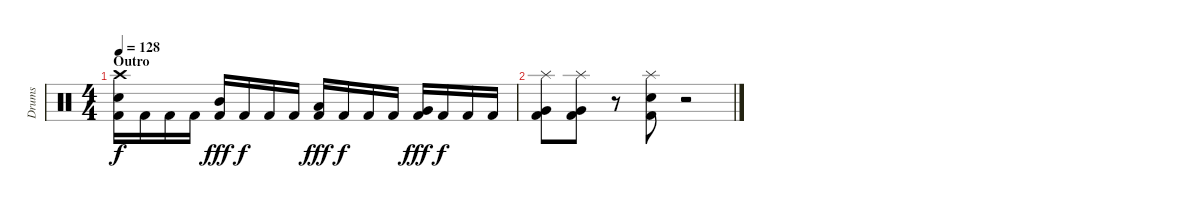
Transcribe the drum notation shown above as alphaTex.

\track ("Drums" "Drums") {instrument percussion}
\staff {score}
\articulation defaults
\ts (4 4)
\section ("" "Outro")
\tempo 128
\clef neutral
\ks c
("Crash high (hit)" "Electric Snare (hit)" "Kick (hit) 2").16{dy f} "Kick (hit) 2".16 "Kick (hit) 2".16 "Kick (hit) 2".16 ("Mid Tom (hit)" "Kick (hit) 2").16{dy fff} "Kick (hit) 2".16{dy f} "Kick (hit) 2".16 "Kick (hit) 2".16 ("Low Tom (hit)" "Kick (hit) 2").16{dy fff} "Kick (hit) 2".16{dy f} "Kick (hit) 2".16 "Kick (hit) 2".16 ("Very Low Tom (hit)" "Kick (hit) 2").16{dy fff} "Kick (hit) 2".16{dy f} "Kick (hit) 2".16 "Kick (hit) 2".16 |
("Splash (hit)" "Very Low Tom (hit)" "Kick (hit) 2").8 ("Splash (hit)" "Very Low Tom (hit)" "Kick (hit) 2").8 r.8 ("Splash (hit)" "Electric Snare (hit)" "Kick (hit) 2").8 r.2
